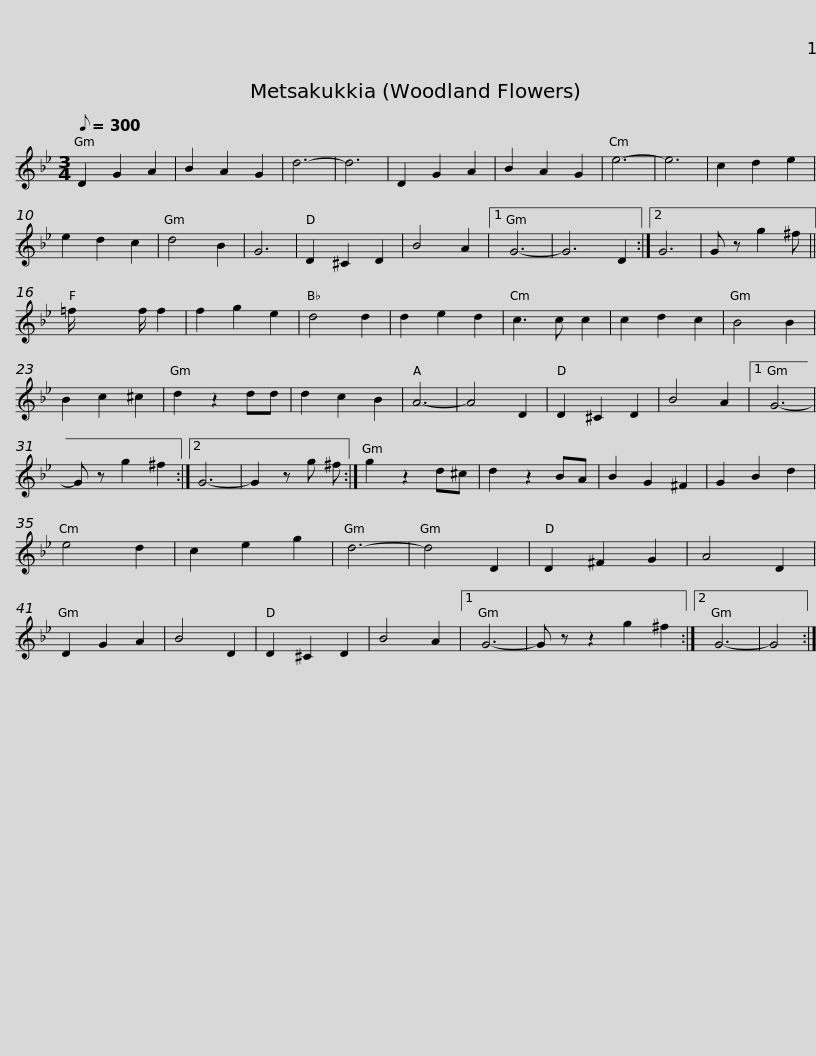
X:1
L:1/8
Q:1/8=300
M:3/4
I:linebreak $
K:Gmin
V:1 treble
V:1
 D2 G2 A2 | B2 A2 G2 | d6- | d6 | D2 G2 A2 | %5
 B2 A2 G2 | e6- | e6 | c2 d2 e2 | e2 d2 c2 | %10
 d4 B2 | G6 | D2 ^C2 D2 | B4 A2 |1$ G6- | %15
 G6 D2 :|2 G6 | G z g2 ^f || =f/ x4 f/ f2 | f2 g2 e2 | %20
 d4 d2 | d2 e2 d2 | c3 c c2 | c2 d2 c2 | B4 B2 | %25
 B2 c2 ^c2 |$ d2 z2 dd | d2 c2 B2 | A6- | A4 D2 | %30
 D2 ^C2 D2 | B4 A2 |1 G6- | G z g2 ^f2 :|2 G6- | %35
 G2 z g ^f :|$ g2 z2 d^c | d2 z2 BA | B2 G2 ^F2 | G2 B2 d2 | %40
 e4 d2 | c2 e2 g2 | d6- | d4 D2 | D2 ^F2 G2 | %45
 A4 D2 | D2 G2 A2 | B4 D2 |$ D2 ^C2 D2 | B4 A2 |1 %50
 G6- | G z z2 g2 ^f2 :|2 G6- | G4 :| %54
